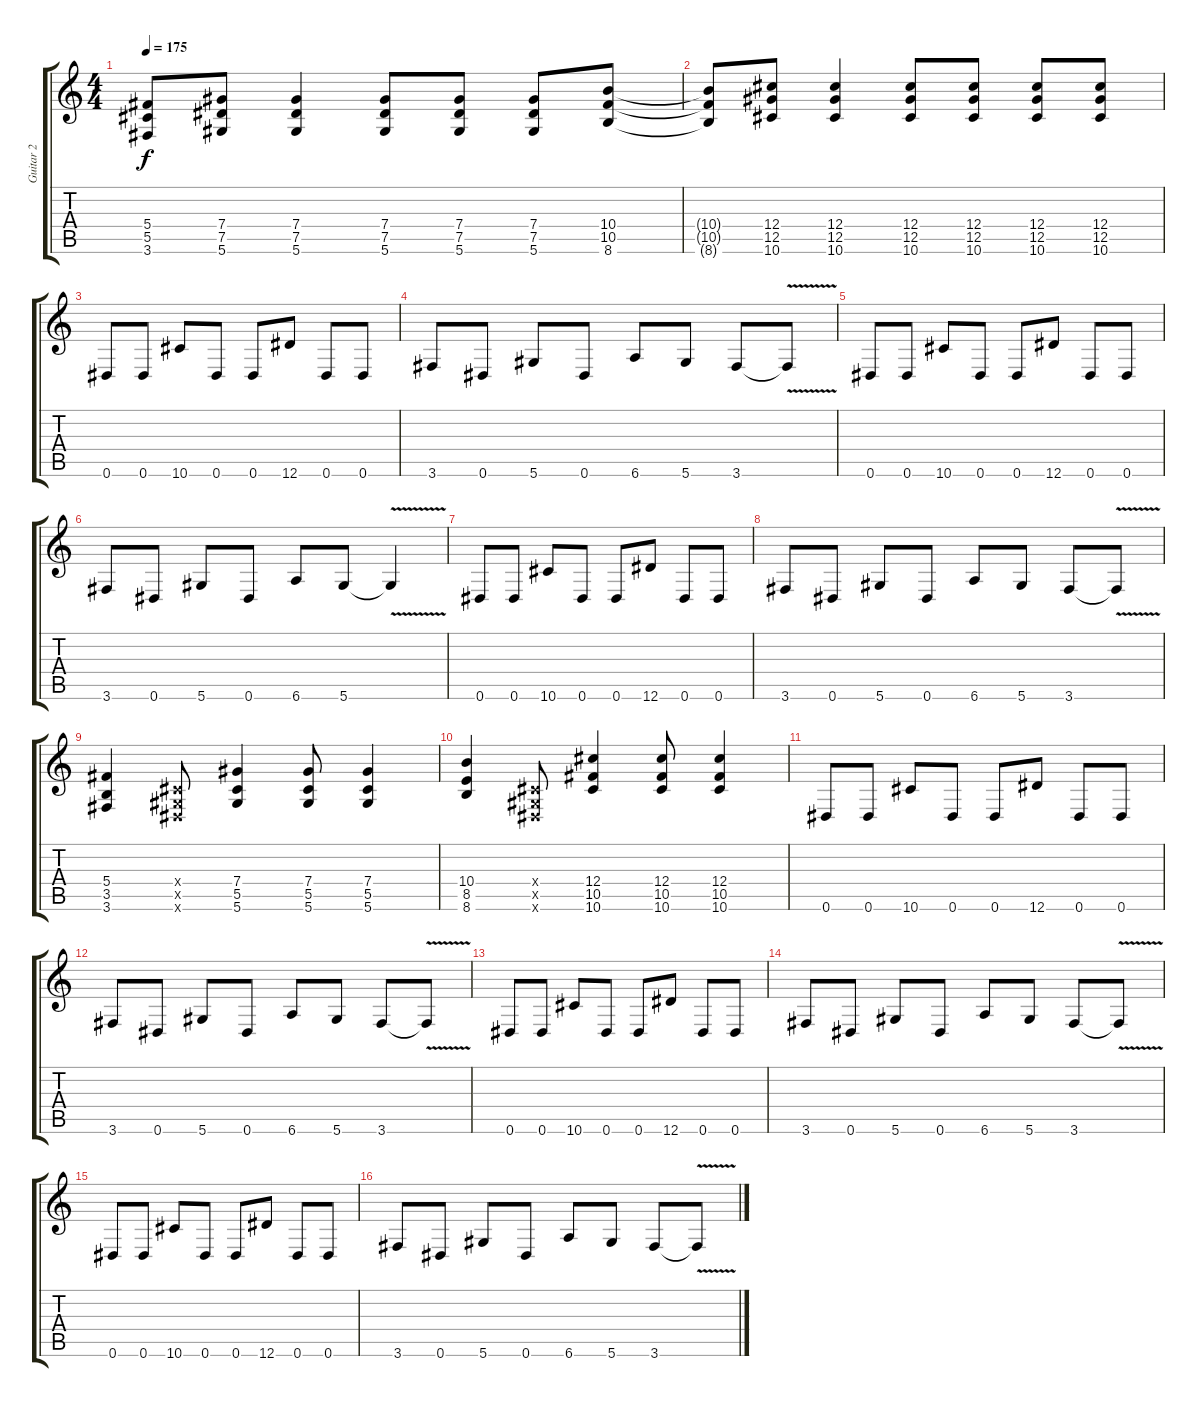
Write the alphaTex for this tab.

\track ("Guitar 2" "Guitar 2") {instrument distortionguitar}
\staff {score tabs}
\tuning (Eb4 Bb3 Gb3 Db3 Ab2 Eb2) {hide}
\ts (4 4)
\tempo 175
\clef g2
\ks c
(5.4{t} 5.5{t} 3.6{t}).8{dy f} (7.4 7.5 5.6).8 (7.4 7.5 5.6).4 (7.4 7.5 5.6).8 (7.4 7.5 5.6).8 (7.4 7.5 5.6).8 (10.4 10.5 8.6).8 |
(10.4{t} 10.5{t} 8.6{t}).8 (12.4 12.5 10.6).8 (12.4 12.5 10.6).4 (12.4 12.5 10.6).8 (12.4 12.5 10.6).8 (12.4 12.5 10.6).8 (12.4 12.5 10.6).8 |
0.6.8 0.6.8 10.6.8 0.6.8 0.6.8 12.6.8 0.6.8 0.6.8 |
3.6.8 0.6.8 5.6.8 0.6.8 6.6.8 5.6.8 3.6.8 3.6{v t}.8 |
0.6.8 0.6.8 10.6.8 0.6.8 0.6.8 12.6.8 0.6.8 0.6.8 |
3.6.8 0.6.8 5.6.8 0.6.8 6.6.8 5.6.8 5.6{v t}.4 |
0.6.8 0.6.8 10.6.8 0.6.8 0.6.8 12.6.8 0.6.8 0.6.8 |
3.6.8 0.6.8 5.6.8 0.6.8 6.6.8 5.6.8 3.6.8 3.6{v t}.8 |
(5.4 3.5 3.6).4 (0.4{x} 0.5{x} 0.6{x}).8 (7.4 5.5 5.6).4 (7.4 5.5 5.6).8 (7.4 5.5 5.6).4 |
(10.4 8.5 8.6).4 (0.4{x} 0.5{x} 0.6{x}).8 (12.4 10.5 10.6).4 (12.4 10.5 10.6).8 (12.4 10.5 10.6).4 |
0.6.8 0.6.8 10.6.8 0.6.8 0.6.8 12.6.8 0.6.8 0.6.8 |
3.6.8 0.6.8 5.6.8 0.6.8 6.6.8 5.6.8 3.6.8 3.6{v t}.8 |
0.6.8 0.6.8 10.6.8 0.6.8 0.6.8 12.6.8 0.6.8 0.6.8 |
3.6.8 0.6.8 5.6.8 0.6.8 6.6.8 5.6.8 3.6.8 3.6{v t}.8 |
0.6.8 0.6.8 10.6.8 0.6.8 0.6.8 12.6.8 0.6.8 0.6.8 |
3.6.8 0.6.8 5.6.8 0.6.8 6.6.8 5.6.8 3.6.8 3.6{v t}.8
